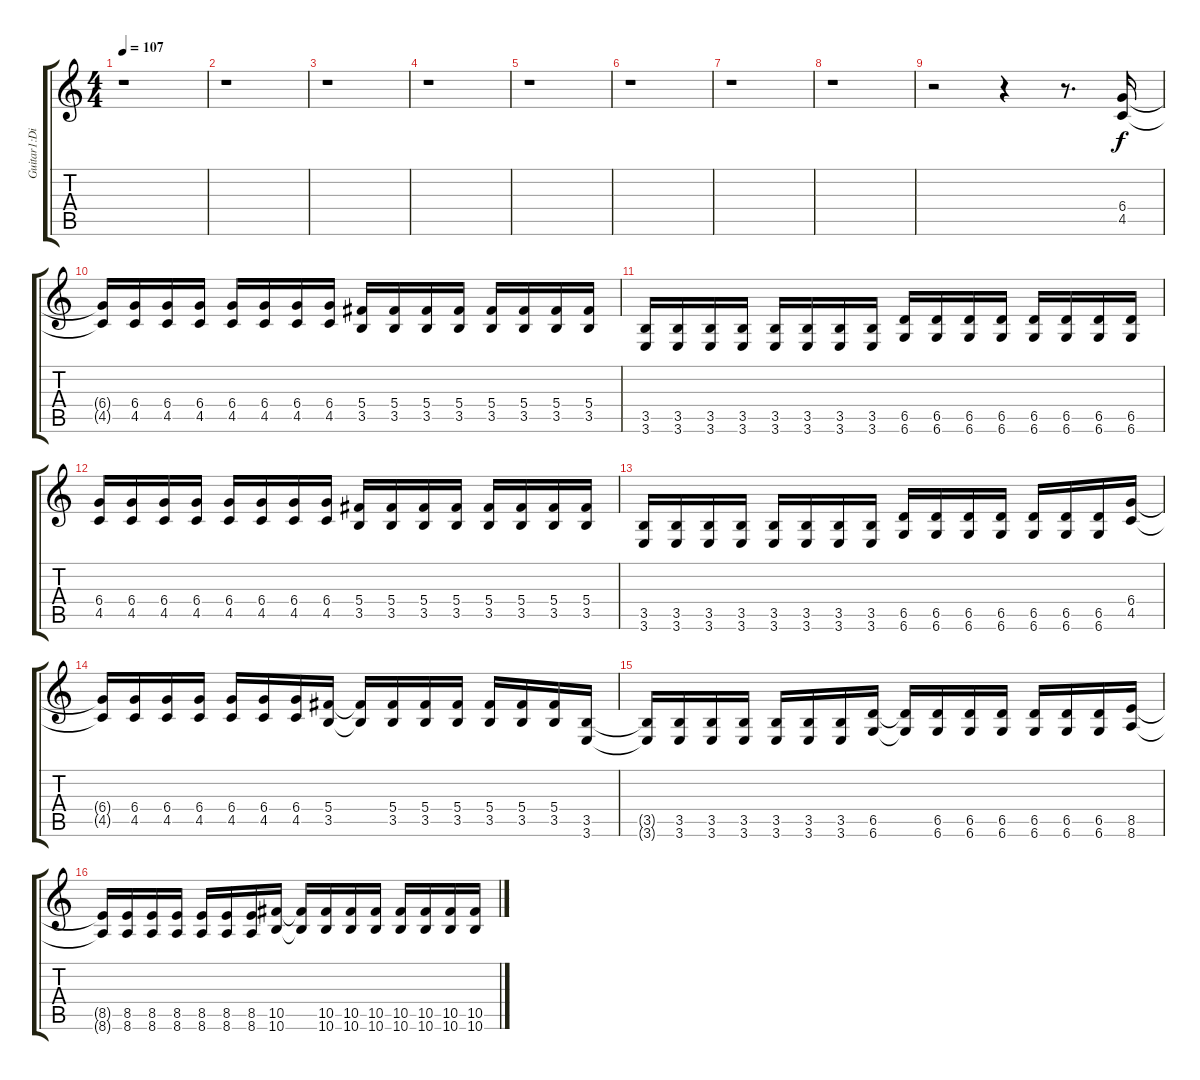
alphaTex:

\track ("Guitar1:Distortion<Half Down, 6th=C#>" "Guitar1:Di") {instrument distortionguitar}
\staff {score tabs}
\tuning (Eb4 Bb3 Gb3 Db3 Ab2 Db2) {hide}
\ts (4 4)
\tempo 107
\clef g2
\ks c
r.1{dy f} |
r.1 |
r.1 |
r.1 |
r.1 |
r.1 |
r.1 |
r.1 |
r.2 r.4 r.8{d} (6.4 4.5).16 |
(6.4{t} 4.5{t}).16 (6.4 4.5).16 (6.4 4.5).16 (6.4 4.5).16 (6.4 4.5).16 (6.4 4.5).16 (6.4 4.5).16 (6.4 4.5).16 (5.4 3.5).16 (5.4 3.5).16 (5.4 3.5).16 (5.4 3.5).16 (5.4 3.5).16 (5.4 3.5).16 (5.4 3.5).16 (5.4 3.5).16 |
(3.5 3.6).16 (3.5 3.6).16 (3.5 3.6).16 (3.5 3.6).16 (3.5 3.6).16 (3.5 3.6).16 (3.5 3.6).16 (3.5 3.6).16 (6.5 6.6).16 (6.5 6.6).16 (6.5 6.6).16 (6.5 6.6).16 (6.5 6.6).16 (6.5 6.6).16 (6.5 6.6).16 (6.5 6.6).16 |
(6.4 4.5).16 (6.4 4.5).16 (6.4 4.5).16 (6.4 4.5).16 (6.4 4.5).16 (6.4 4.5).16 (6.4 4.5).16 (6.4 4.5).16 (5.4 3.5).16 (5.4 3.5).16 (5.4 3.5).16 (5.4 3.5).16 (5.4 3.5).16 (5.4 3.5).16 (5.4 3.5).16 (5.4 3.5).16 |
(3.5 3.6).16 (3.5 3.6).16 (3.5 3.6).16 (3.5 3.6).16 (3.5 3.6).16 (3.5 3.6).16 (3.5 3.6).16 (3.5 3.6).16 (6.5 6.6).16 (6.5 6.6).16 (6.5 6.6).16 (6.5 6.6).16 (6.5 6.6).16 (6.5 6.6).16 (6.5 6.6).16 (6.4 4.5).16 |
(6.4{t} 4.5{t}).16 (6.4 4.5).16 (6.4 4.5).16 (6.4 4.5).16 (6.4 4.5).16 (6.4 4.5).16 (6.4 4.5).16 (5.4 3.5).16 (5.4{t} 3.5{t}).16 (5.4 3.5).16 (5.4 3.5).16 (5.4 3.5).16 (5.4 3.5).16 (5.4 3.5).16 (5.4 3.5).16 (3.5 3.6).16 |
(3.5{t} 3.6{t}).16 (3.5 3.6).16 (3.5 3.6).16 (3.5 3.6).16 (3.5 3.6).16 (3.5 3.6).16 (3.5 3.6).16 (6.5 6.6).16 (6.5{t} 6.6{t}).16 (6.5 6.6).16 (6.5 6.6).16 (6.5 6.6).16 (6.5 6.6).16 (6.5 6.6).16 (6.5 6.6).16 (8.5 8.6).16 |
(8.5{t} 8.6{t}).16 (8.5 8.6).16 (8.5 8.6).16 (8.5 8.6).16 (8.5 8.6).16 (8.5 8.6).16 (8.5 8.6).16 (10.5 10.6).16 (10.5{t} 10.6{t}).16 (10.5 10.6).16 (10.5 10.6).16 (10.5 10.6).16 (10.5 10.6).16 (10.5 10.6).16 (10.5 10.6).16 (10.5 10.6).16
